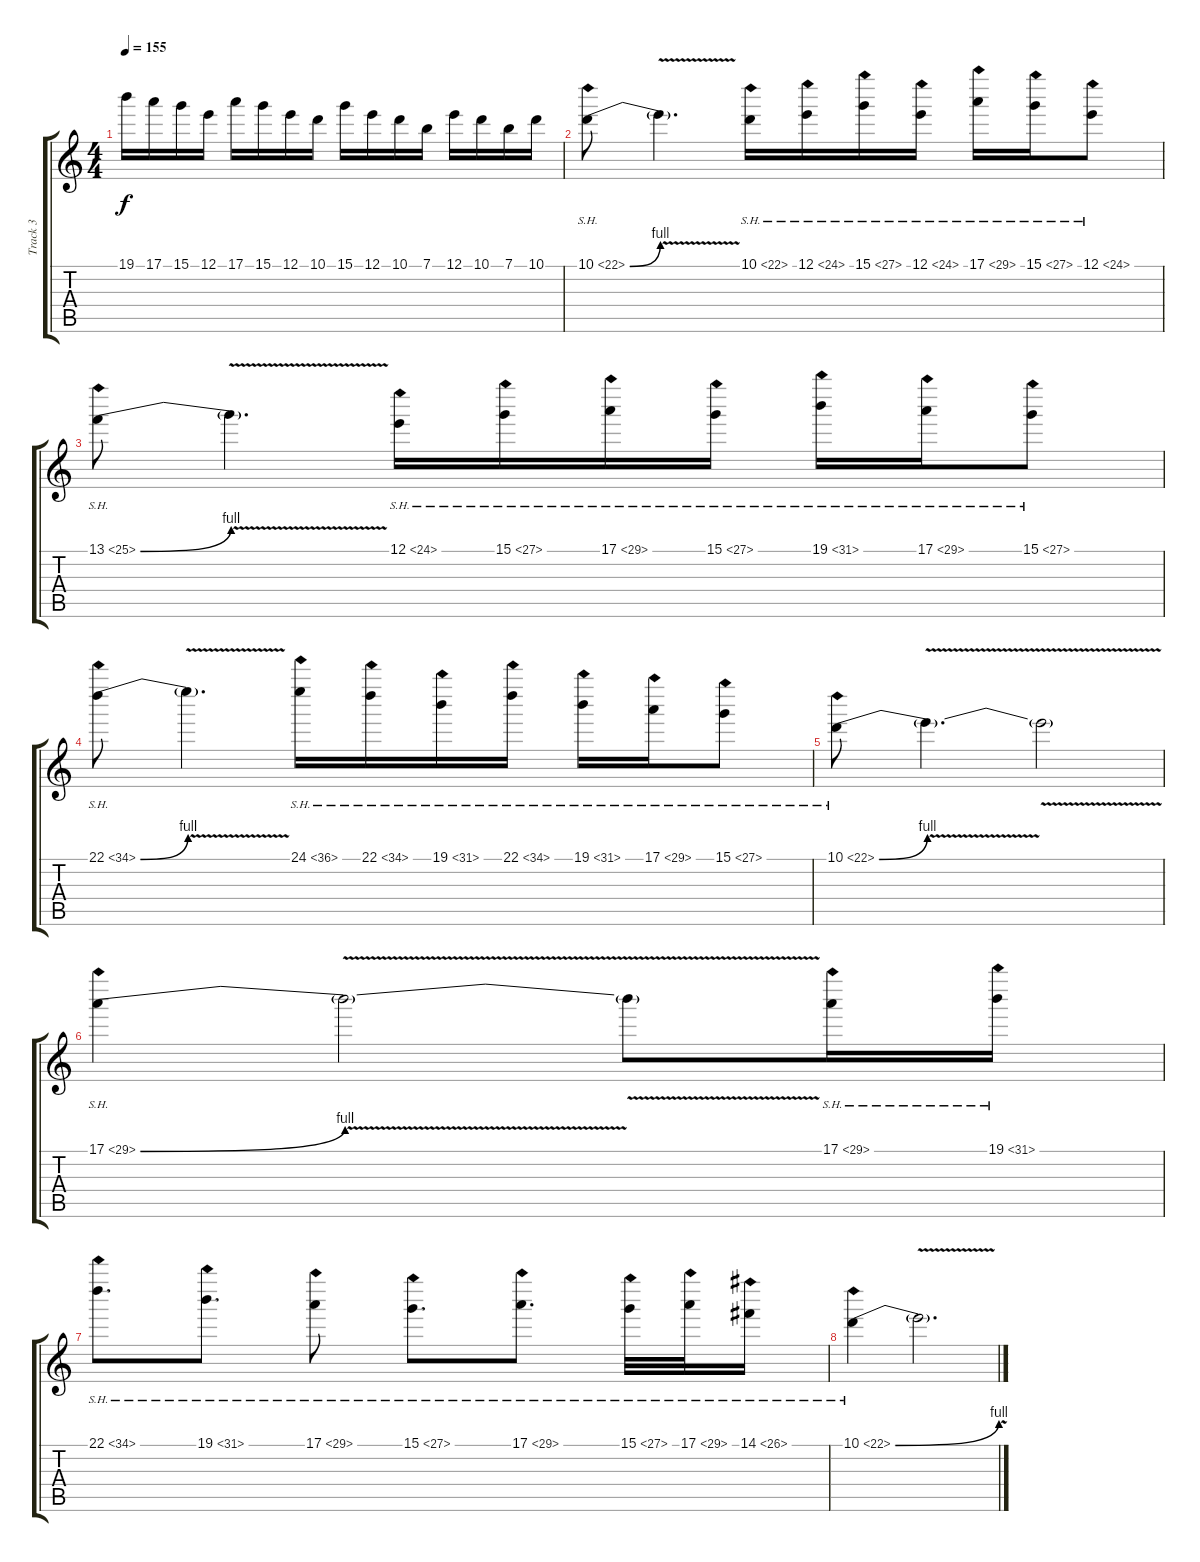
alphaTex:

\track ("Track 3" "Track 3") {instrument distortionguitar}
\staff {score tabs}
\tuning (E4 B3 G3 D3 A2 E2) {hide}
\ts (4 4)
\tempo 155
\clef g2
\ks c
19.1.16{dy f} 17.1.16 15.1.16 12.1.16 17.1.16 15.1.16 12.1.16 10.1.16 15.1.16 12.1.16 10.1.16 7.1.16 12.1.16 10.1.16 7.1.16 10.1.16 |
10.1{be (bend 0 0 60 4) sh 12}.8 10.1{v t}.4{d} 10.1{sh 12}.16 12.1{sh 12}.16 15.1{sh 12}.16 12.1{sh 12}.16 17.1{sh 12}.16 15.1{sh 12}.16 12.1{sh 12}.8 |
13.1{be (bend 0 0 60 4) sh 12}.8 13.1{v t}.4{d} 12.1{sh 12}.16 15.1{sh 12}.16 17.1{sh 12}.16 15.1{sh 12}.16 19.1{sh 12}.16 17.1{sh 12}.16 15.1{sh 12}.8 |
22.1{be (bend 0 0 60 4) sh 12}.8 22.1{v t}.4{d} 24.1{sh 12}.16 22.1{sh 12}.16 19.1{sh 12}.16 22.1{sh 12}.16 19.1{sh 12}.16 17.1{sh 12}.16 15.1{sh 12}.8 |
10.1{be (bend 0 0 60 4) sh 12}.8 10.1{v t}.4{d} 10.1{t}.2 |
17.1{be (bend 0 0 60 4) sh 12}.4 17.1{v t}.2 17.1{t}.8 17.1{sh 12}.16 19.1{sh 12}.16 |
22.1{sh 12}.8{d} 19.1{sh 12}.8{d} 17.1{sh 12}.8 15.1{sh 12}.8{d} 17.1{sh 12}.8{d} 15.1{sh 12}.32 17.1{sh 12}.32 14.1{sh 12}.16 |
10.1{be (bend 0 0 60 4) sh 12}.4 10.1{v t}.2{d}
